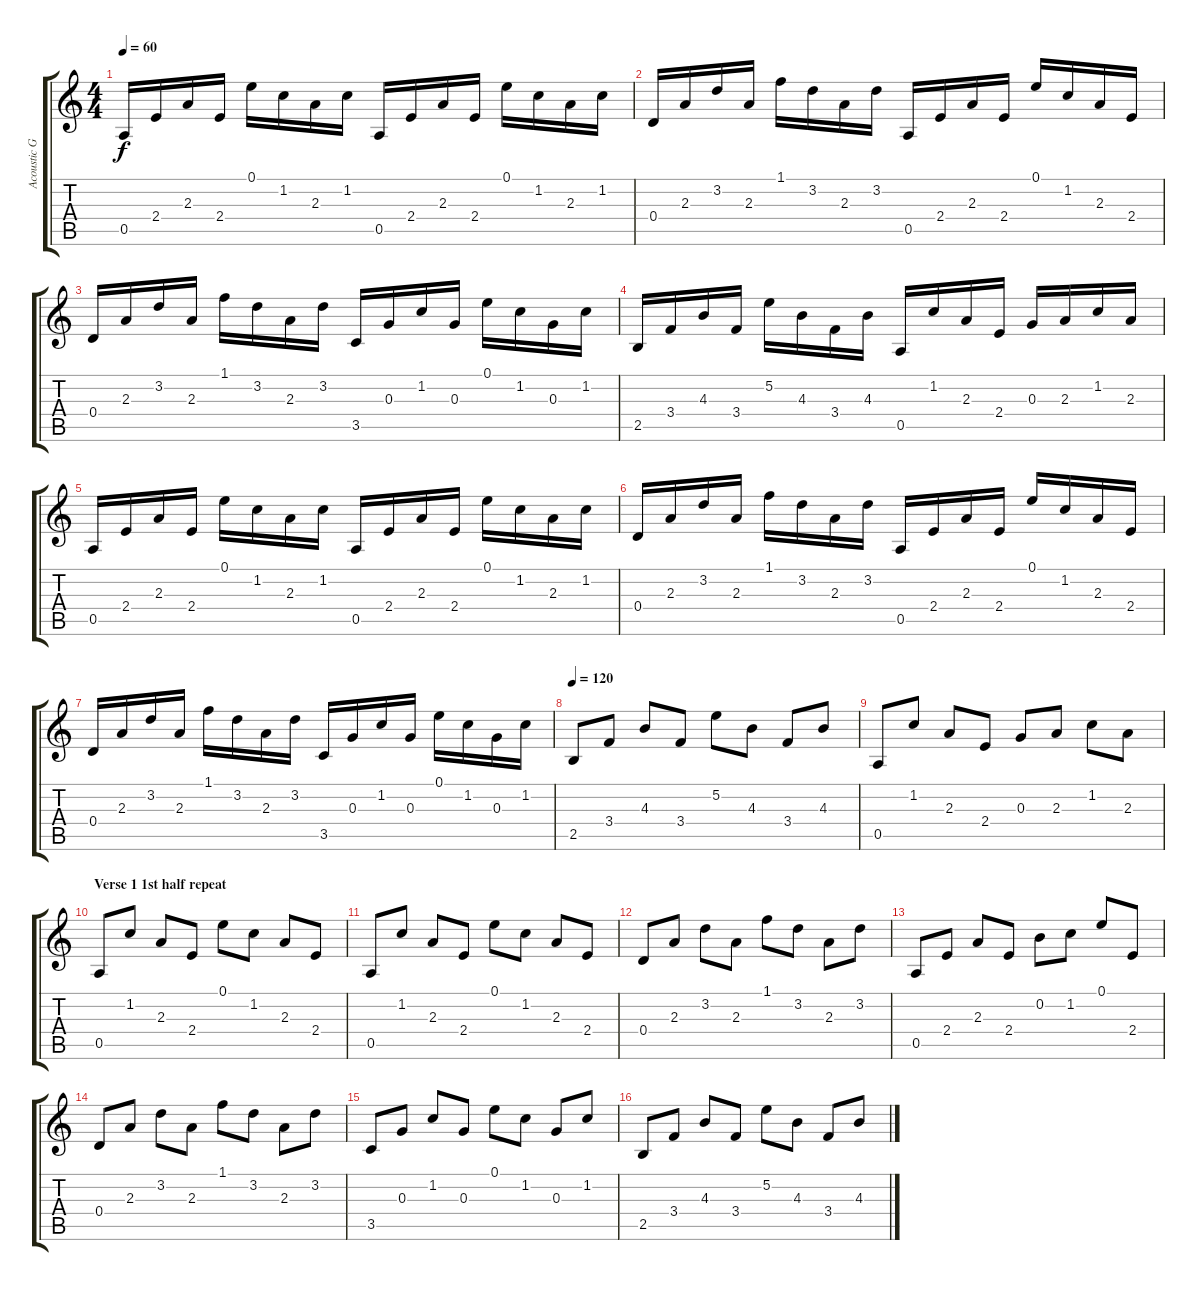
\track ("Acoustic Guitar" "Acoustic G") {instrument acousticguitarsteel}
\staff {score tabs}
\tuning (E4 B3 G3 D3 A2 E2) {hide}
\ts (4 4)
\tempo 60
\clef g2
\ks c
0.5.16{dy f} 2.4.16 2.3.16 2.4.16 0.1.16 1.2.16 2.3.16 1.2.16 0.5.16 2.4.16 2.3.16 2.4.16 0.1.16 1.2.16 2.3.16 1.2.16 |
0.4.16 2.3.16 3.2.16 2.3.16 1.1.16 3.2.16 2.3.16 3.2.16 0.5.16 2.4.16 2.3.16 2.4.16 0.1.16 1.2.16 2.3.16 2.4.16 |
0.4.16 2.3.16 3.2.16 2.3.16 1.1.16 3.2.16 2.3.16 3.2.16 3.5.16 0.3.16 1.2.16 0.3.16 0.1.16 1.2.16 0.3.16 1.2.16 |
2.5.16 3.4.16 4.3.16 3.4.16 5.2.16 4.3.16 3.4.16 4.3.16 0.5.16 1.2.16 2.3.16 2.4.16 0.3.16 2.3.16 1.2.16 2.3.16 |
0.5.16 2.4.16 2.3.16 2.4.16 0.1.16 1.2.16 2.3.16 1.2.16 0.5.16 2.4.16 2.3.16 2.4.16 0.1.16 1.2.16 2.3.16 1.2.16 |
0.4.16 2.3.16 3.2.16 2.3.16 1.1.16 3.2.16 2.3.16 3.2.16 0.5.16 2.4.16 2.3.16 2.4.16 0.1.16 1.2.16 2.3.16 2.4.16 |
0.4.16 2.3.16 3.2.16 2.3.16 1.1.16 3.2.16 2.3.16 3.2.16 3.5.16 0.3.16 1.2.16 0.3.16 0.1.16 1.2.16 0.3.16 1.2.16 |
\tempo 120
2.5.8 3.4.8 4.3.8 3.4.8 5.2.8 4.3.8 3.4.8 4.3.8 |
0.5.8 1.2.8 2.3.8 2.4.8 0.3.8 2.3.8 1.2.8 2.3.8 |
\section ("" "Verse 1 1st half repeat")
0.5.8 1.2.8 2.3.8 2.4.8 0.1.8 1.2.8 2.3.8 2.4.8 |
0.5.8 1.2.8 2.3.8 2.4.8 0.1.8 1.2.8 2.3.8 2.4.8 |
0.4.8 2.3.8 3.2.8 2.3.8 1.1.8 3.2.8 2.3.8 3.2.8 |
0.5.8 2.4.8 2.3.8 2.4.8 0.2.8 1.2.8 0.1.8 2.4.8 |
0.4.8 2.3.8 3.2.8 2.3.8 1.1.8 3.2.8 2.3.8 3.2.8 |
3.5.8 0.3.8 1.2.8 0.3.8 0.1.8 1.2.8 0.3.8 1.2.8 |
2.5.8 3.4.8 4.3.8 3.4.8 5.2.8 4.3.8 3.4.8 4.3.8
